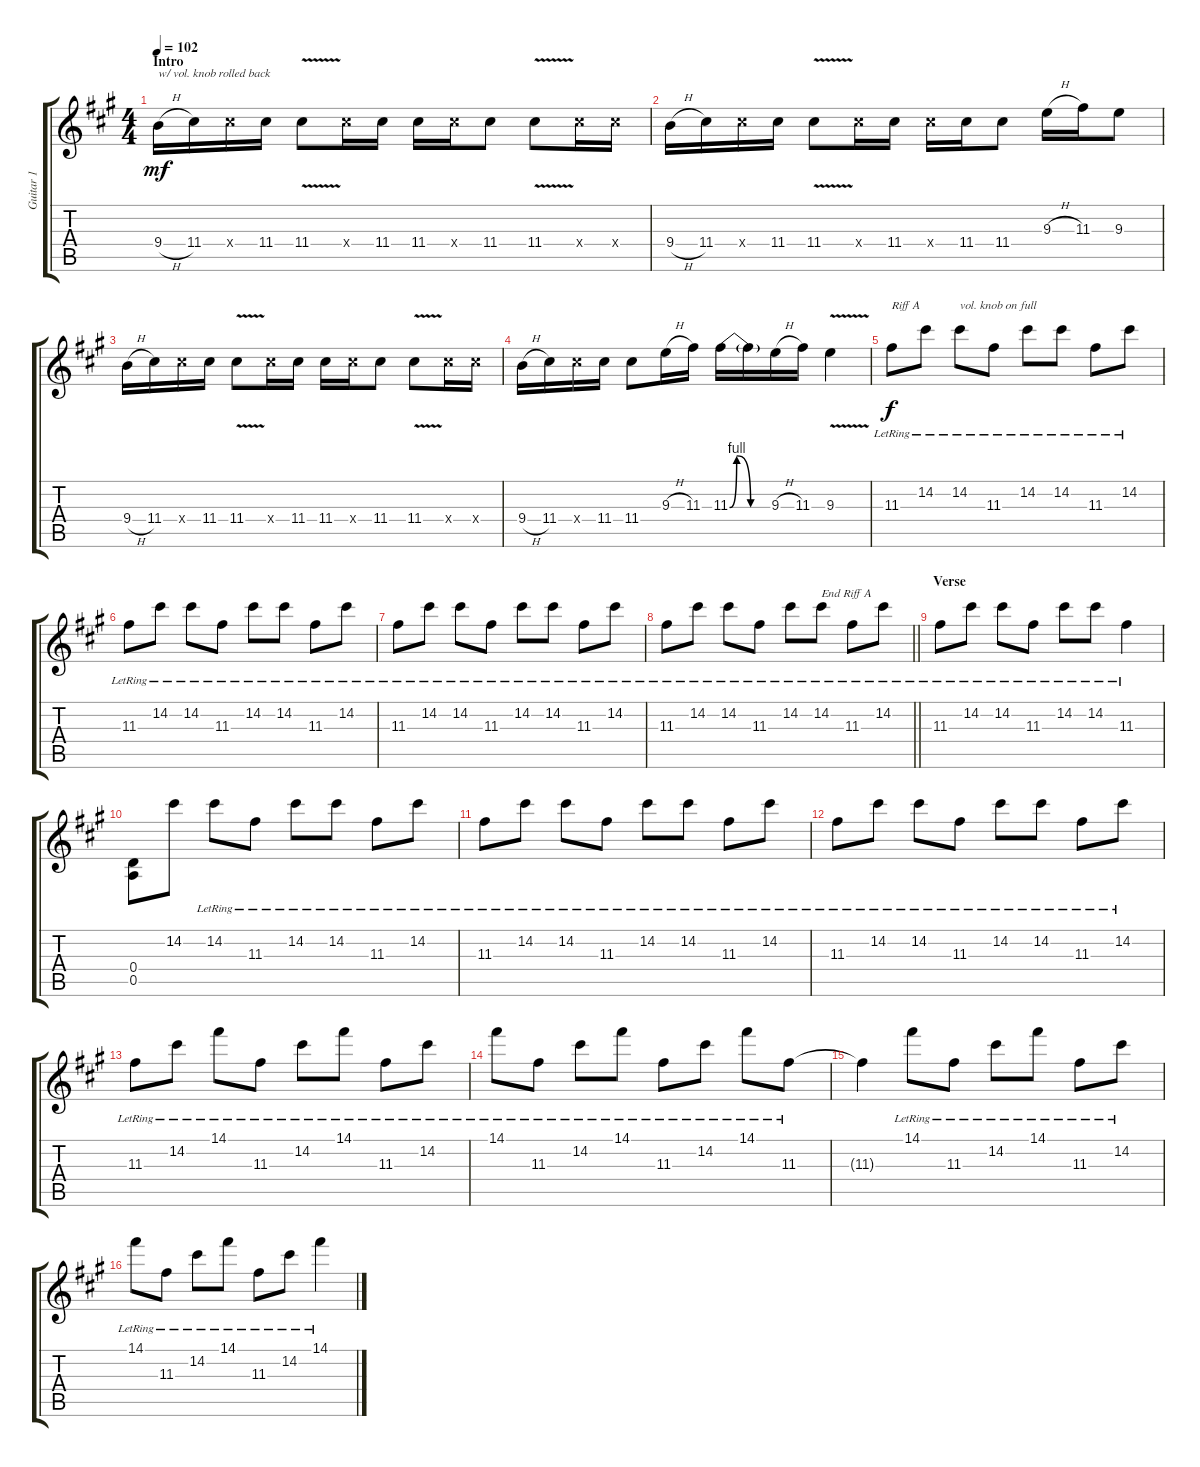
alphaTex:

\track ("Guitar 1" "Guitar 1") {instrument distortionguitar}
\staff {score tabs}
\tuning (E4 B3 G3 D3 A2 E2) {hide}
\ts (4 4)
\section ("" "Intro")
\tempo 102
\clef g2
\ks f#minor
9.4{h}.16{txt "w/ vol. knob rolled back" dy mf volume 4 instrument distortionguitar} 11.4.16 11.4{x}.16 11.4.16 11.4{v}.8 11.4{x}.16 11.4.16 11.4.16 11.4{x}.16 11.4.8 11.4{v}.8 11.4{x}.16 11.4{x}.16 |
9.4{h}.16 11.4.16 11.4{x}.16 11.4.16 11.4{v}.8 11.4{x}.16 11.4.16 11.4{x}.16 11.4.16 11.4.8 9.3{h}.16 11.3.16 9.3.8 |
9.4{h}.16 11.4.16 11.4{x}.16 11.4.16 11.4{v}.8 11.4{x}.16 11.4.16 11.4.16 11.4{x}.16 11.4.8 11.4{v}.8 11.4{x}.16 11.4{x}.16 |
9.4{h}.16 11.4.16 11.4{x}.16 11.4.16 11.4.8 9.3{h}.16 11.3.16 11.3{be (custom 0 0 10 4 30 0 60 0)}.16 11.3{t}.16 9.3{h}.16 11.3.16 9.3{v}.4 |
11.3{lr}.8{txt "Riff A" dy f volume 12} 14.2{lr}.8 14.2{lr}.8{txt "vol. knob on full"} 11.3{lr}.8 14.2{lr}.8 14.2{lr}.8 11.3{lr}.8 14.2{lr}.8 |
11.3{lr}.8 14.2{lr}.8 14.2{lr}.8 11.3{lr}.8 14.2{lr}.8 14.2{lr}.8 11.3{lr}.8 14.2{lr}.8 |
11.3{lr}.8 14.2{lr}.8 14.2{lr}.8 11.3{lr}.8 14.2{lr}.8 14.2{lr}.8 11.3{lr}.8 14.2{lr}.8 |
\barLineRight lightlight
11.3{lr}.8 14.2{lr}.8 14.2{lr}.8 11.3{lr}.8 14.2{lr}.8 14.2{lr}.8{txt "End Riff A"} 11.3{lr}.8 14.2{lr}.8 |
\section ("" "Verse")
11.3{lr}.8 14.2{lr}.8 14.2{lr}.8 11.3{lr}.8 14.2{lr}.8 14.2{lr}.8 11.3{lr}.4 |
(0.4 0.5).8 14.2.8 14.2{lr}.8 11.3{lr}.8 14.2{lr}.8 14.2{lr}.8 11.3{lr}.8 14.2{lr}.8 |
11.3{lr}.8 14.2{lr}.8 14.2{lr}.8 11.3{lr}.8 14.2{lr}.8 14.2{lr}.8 11.3{lr}.8 14.2{lr}.8 |
11.3{lr}.8 14.2{lr}.8 14.2{lr}.8 11.3{lr}.8 14.2{lr}.8 14.2{lr}.8 11.3{lr}.8 14.2{lr}.8 |
11.3{lr}.8 14.2{lr}.8 14.1{lr}.8 11.3{lr}.8 14.2{lr}.8 14.1{lr}.8 11.3{lr}.8 14.2{lr}.8 |
14.1{lr}.8 11.3{lr}.8 14.2{lr}.8 14.1{lr}.8 11.3{lr}.8 14.2{lr}.8 14.1{lr}.8 11.3{lr}.8 |
11.3{t}.4 14.1{lr}.8 11.3{lr}.8 14.2{lr}.8 14.1{lr}.8 11.3{lr}.8 14.2{lr}.8 |
14.1{lr}.8 11.3{lr}.8 14.2{lr}.8 14.1{lr}.8 11.3{lr}.8 14.2{lr}.8 14.1{lr}.4
